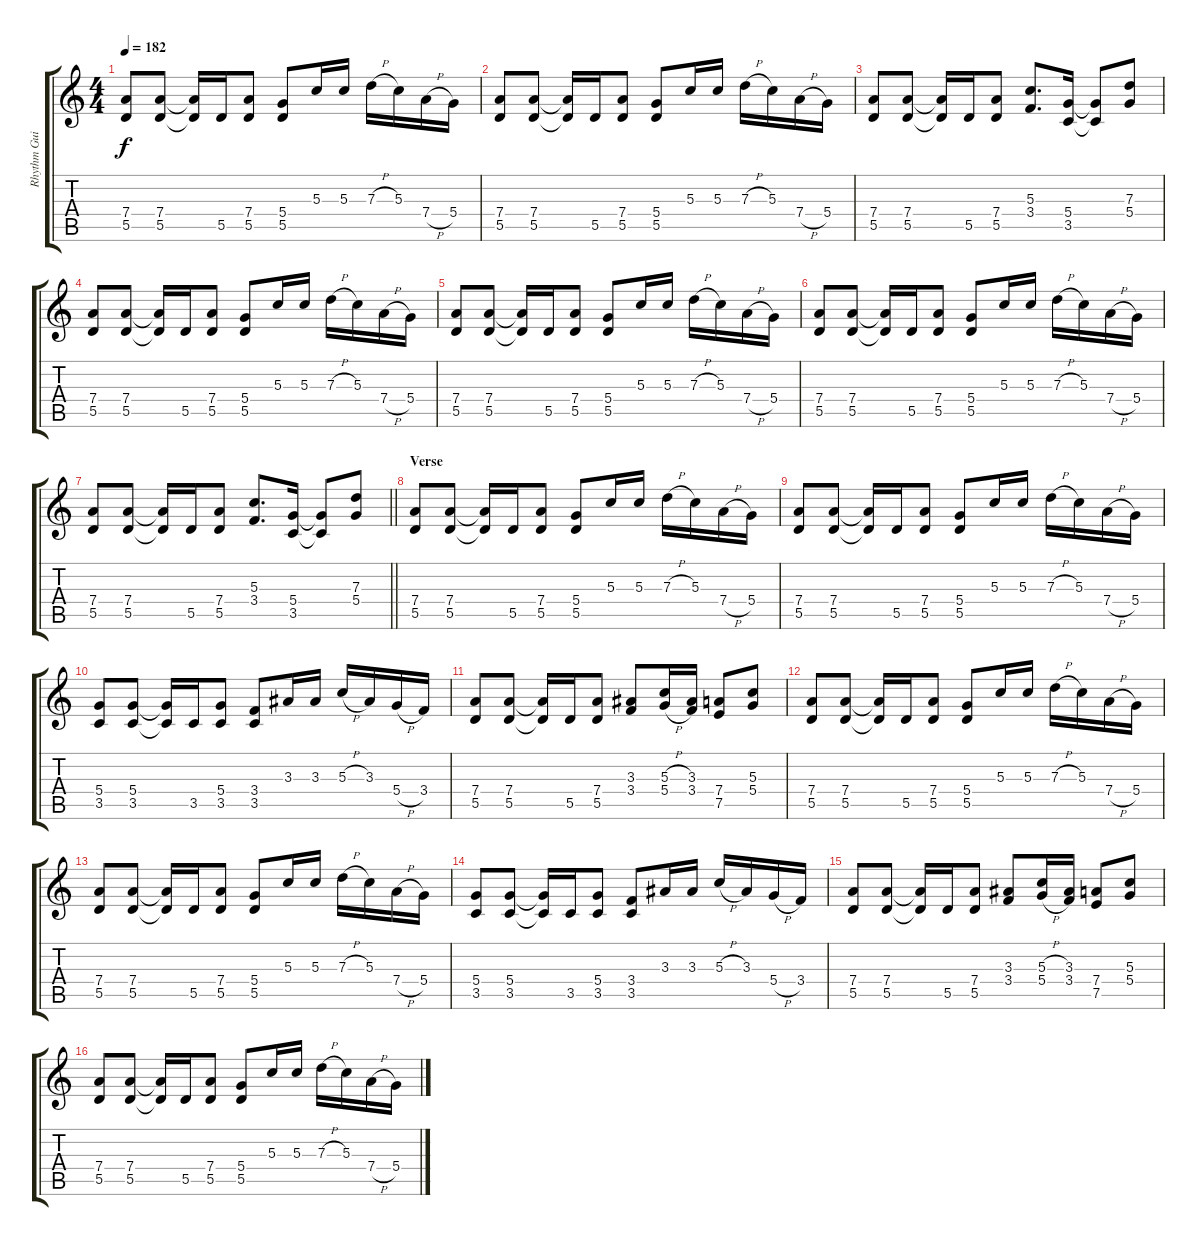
\track ("Rhythm Guitar 1" "Rhythm Gui") {instrument distortionguitar}
\staff {score tabs}
\tuning (E4 B3 G3 D3 A2 E2) {hide}
\ts (4 4)
\tempo 182
\clef g2
\ks c
(7.4 5.5).8{dy f} (7.4 5.5).8 (7.4{t} 5.5{t}).16 5.5.16 (7.4 5.5).8 (5.4 5.5).8 5.3.16 5.3.16 7.3{h}.16 5.3.16 7.4{h}.16 5.4.16 |
(7.4 5.5).8 (7.4 5.5).8 (7.4{t} 5.5{t}).16 5.5.16 (7.4 5.5).8 (5.4 5.5).8 5.3.16 5.3.16 7.3{h}.16 5.3.16 7.4{h}.16 5.4.16 |
(7.4 5.5).8 (7.4 5.5).8 (7.4{t} 5.5{t}).16 5.5.16 (7.4 5.5).8 (5.3 3.4).8{d} (5.4 3.5).16 (5.4{t} 3.5{t}).8 (7.3 5.4).8 |
(7.4 5.5).8 (7.4 5.5).8 (7.4{t} 5.5{t}).16 5.5.16 (7.4 5.5).8 (5.4 5.5).8 5.3.16 5.3.16 7.3{h}.16 5.3.16 7.4{h}.16 5.4.16 |
(7.4 5.5).8 (7.4 5.5).8 (7.4{t} 5.5{t}).16 5.5.16 (7.4 5.5).8 (5.4 5.5).8 5.3.16 5.3.16 7.3{h}.16 5.3.16 7.4{h}.16 5.4.16 |
(7.4 5.5).8 (7.4 5.5).8 (7.4{t} 5.5{t}).16 5.5.16 (7.4 5.5).8 (5.4 5.5).8 5.3.16 5.3.16 7.3{h}.16 5.3.16 7.4{h}.16 5.4.16 |
\barLineRight lightlight
(7.4 5.5).8 (7.4 5.5).8 (7.4{t} 5.5{t}).16 5.5.16 (7.4 5.5).8 (5.3 3.4).8{d} (5.4 3.5).16 (5.4{t} 3.5{t}).8 (7.3 5.4).8 |
\section ("" "Verse")
(7.4 5.5).8 (7.4 5.5).8 (7.4{t} 5.5{t}).16 5.5.16 (7.4 5.5).8 (5.4 5.5).8 5.3.16 5.3.16 7.3{h}.16 5.3.16 7.4{h}.16 5.4.16 |
\ks aminor
(7.4 5.5).8 (7.4 5.5).8 (7.4{t} 5.5{t}).16 5.5.16 (7.4 5.5).8 (5.4 5.5).8 5.3.16 5.3.16 7.3{h}.16 5.3.16 7.4{h}.16 5.4.16 |
\ks c
(5.4 3.5).8 (5.4 3.5).8 (5.4{t} 3.5{t}).16 3.5.16 (5.4 3.5).8 (3.4 3.5).8 3.3.16 3.3.16 5.3{h}.16 3.3.16 5.4{h}.16 3.4.16 |
(7.4 5.5).8 (7.4 5.5).8 (7.4{t} 5.5{t}).16 5.5.16 (7.4 5.5).8 (3.3 3.4).8 (5.3{h} 5.4{h}).16 (3.3 3.4).16 (7.4 7.5).8 (5.3 5.4).8 |
(7.4 5.5).8 (7.4 5.5).8 (7.4{t} 5.5{t}).16 5.5.16 (7.4 5.5).8 (5.4 5.5).8 5.3.16 5.3.16 7.3{h}.16 5.3.16 7.4{h}.16 5.4.16 |
(7.4 5.5).8 (7.4 5.5).8 (7.4{t} 5.5{t}).16 5.5.16 (7.4 5.5).8 (5.4 5.5).8 5.3.16 5.3.16 7.3{h}.16 5.3.16 7.4{h}.16 5.4.16 |
(5.4 3.5).8 (5.4 3.5).8 (5.4{t} 3.5{t}).16 3.5.16 (5.4 3.5).8 (3.4 3.5).8 3.3.16 3.3.16 5.3{h}.16 3.3.16 5.4{h}.16 3.4.16 |
(7.4 5.5).8 (7.4 5.5).8 (7.4{t} 5.5{t}).16 5.5.16 (7.4 5.5).8 (3.3 3.4).8 (5.3{h} 5.4{h}).16 (3.3 3.4).16 (7.4 7.5).8 (5.3 5.4).8 |
(7.4 5.5).8 (7.4 5.5).8 (7.4{t} 5.5{t}).16 5.5.16 (7.4 5.5).8 (5.4 5.5).8 5.3.16 5.3.16 7.3{h}.16 5.3.16 7.4{h}.16 5.4.16
